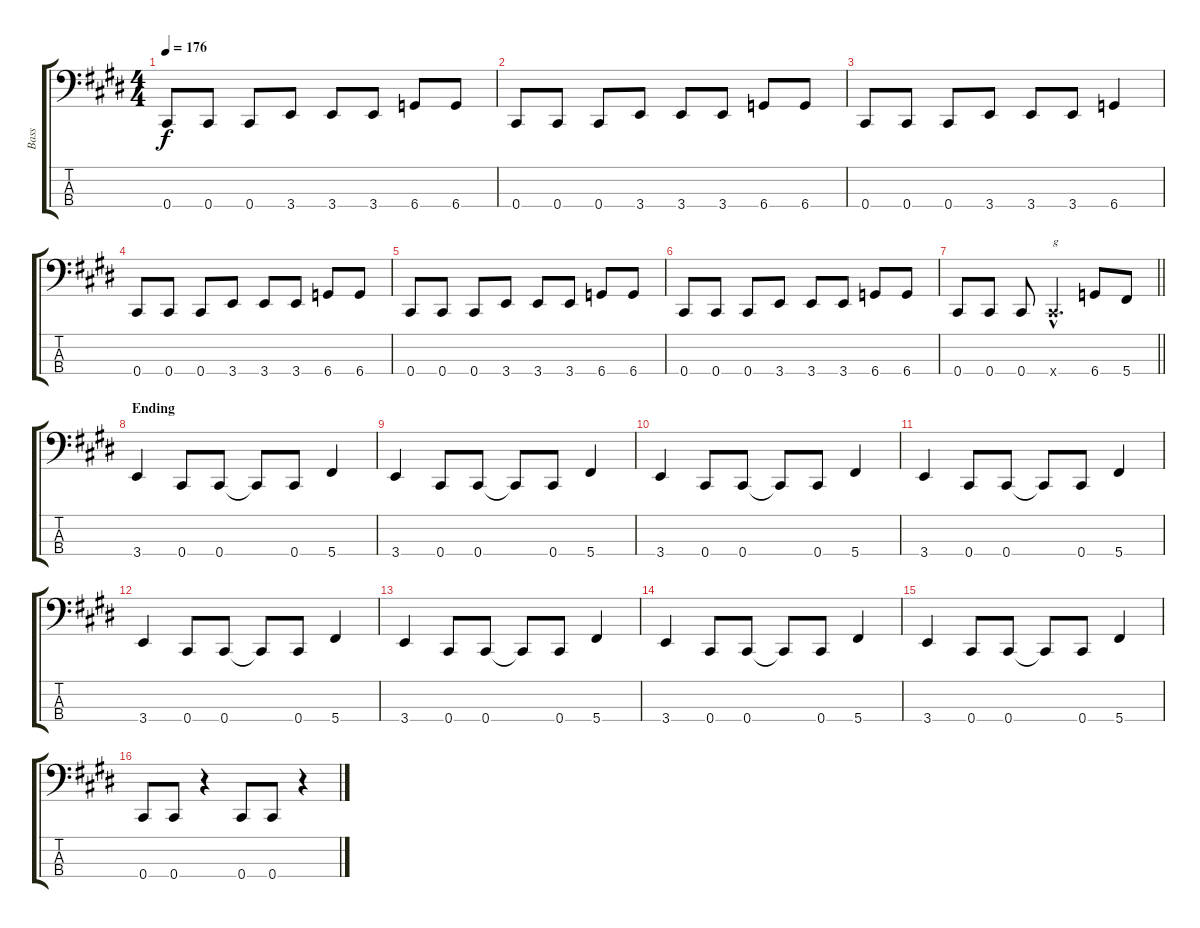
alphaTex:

\track ("Bass" "Bass") {instrument electricbasspick}
\staff {score tabs}
\tuning (E2 B1 Gb1 Db1) {hide}
\ts (4 4)
\tempo 176
\clef f4
\ks c#minor
0.4.8{dy f} 0.4.8 0.4.8 3.4.8 3.4.8 3.4.8 6.4.8 6.4.8 |
0.4.8 0.4.8 0.4.8 3.4.8 3.4.8 3.4.8 6.4.8 6.4.8 |
0.4.8 0.4.8 0.4.8 3.4.8 3.4.8 3.4.8 6.4.4 |
0.4.8 0.4.8 0.4.8 3.4.8 3.4.8 3.4.8 6.4.8 6.4.8 |
0.4.8 0.4.8 0.4.8 3.4.8 3.4.8 3.4.8 6.4.8 6.4.8 |
0.4.8 0.4.8 0.4.8 3.4.8 3.4.8 3.4.8 6.4.8 6.4.8 |
\barLineRight lightlight
0.4.8 0.4.8 0.4.8 0.4{hac x}.4{d txt "g"} 6.4.8 5.4.8 |
\section ("" "Ending")
3.4.4 0.4.8 0.4.8 0.4{t}.8 0.4.8 5.4.4 |
3.4.4 0.4.8 0.4.8 0.4{t}.8 0.4.8 5.4.4 |
3.4.4 0.4.8 0.4.8 0.4{t}.8 0.4.8 5.4.4 |
3.4.4 0.4.8 0.4.8 0.4{t}.8 0.4.8 5.4.4 |
3.4.4 0.4.8 0.4.8 0.4{t}.8 0.4.8 5.4.4 |
3.4.4 0.4.8 0.4.8 0.4{t}.8 0.4.8 5.4.4 |
3.4.4 0.4.8 0.4.8 0.4{t}.8 0.4.8 5.4.4 |
3.4.4 0.4.8 0.4.8 0.4{t}.8 0.4.8 5.4.4 |
0.4.8 0.4.8 r.4 0.4.8 0.4.8 r.4
